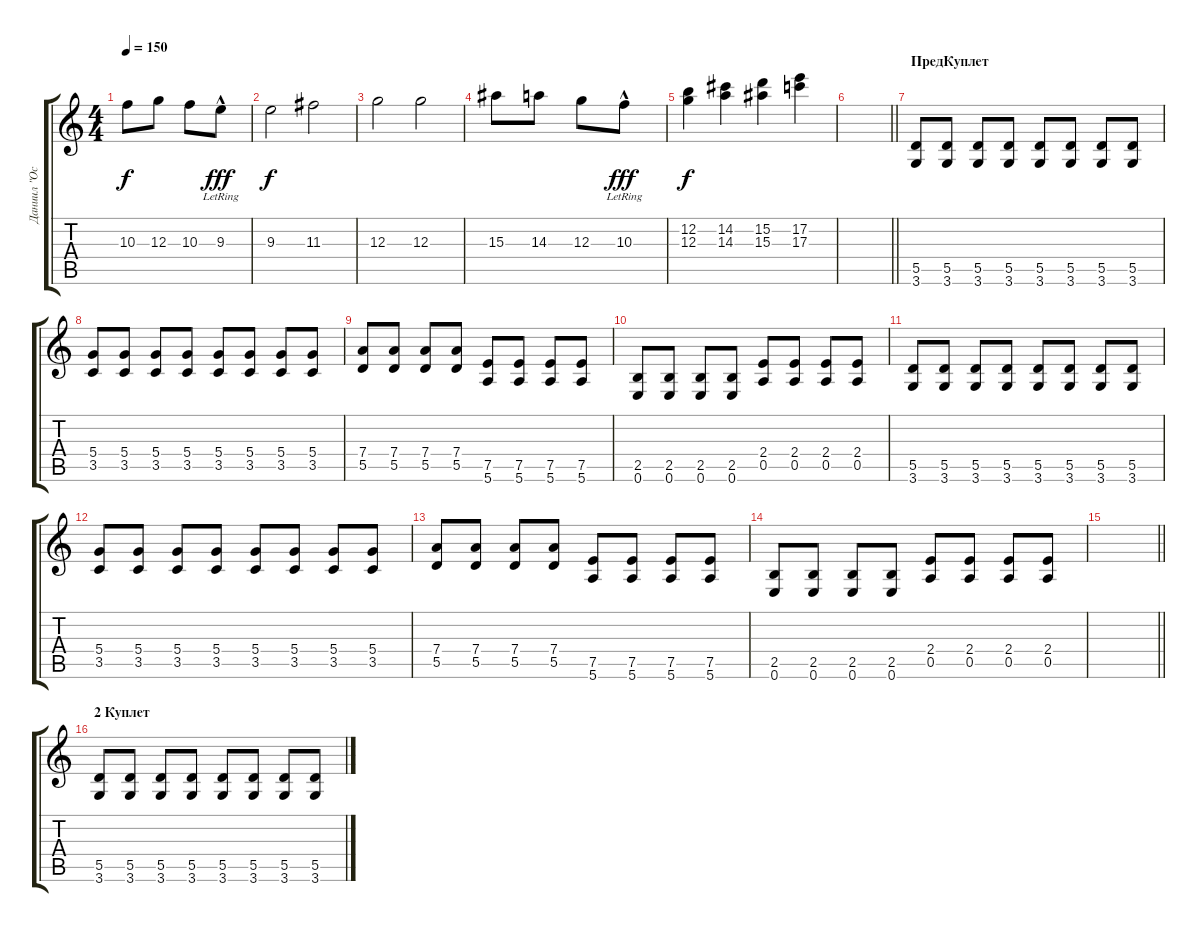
\track ("Даниил \"Остин\" Шамаев" "Даниил \"Ос") {instrument overdrivenguitar}
\staff {score tabs}
\tuning (E4 B3 G3 D3 A2 E2) {hide}
\ts (4 4)
\tempo 150
\clef g2
\ks c
10.3.8{dy f} 12.3.8 10.3.8 9.3{hac lr}.8{dy fff} |
9.3.2{dy f} 11.3.2 |
12.3.2 12.3.2 |
15.3.8 14.3.8 12.3.8 10.3{hac lr}.8{dy fff} |
(12.2 12.3).4{dy f} (14.2 14.3).4 (15.2 15.3).4 (17.2 17.3).4 |
\barLineRight lightlight
|
\section ("" "ПредКуплет")
(5.5 3.6).8 (5.5 3.6).8 (5.5 3.6).8 (5.5 3.6).8 (5.5 3.6).8 (5.5 3.6).8 (5.5 3.6).8 (5.5 3.6).8 |
(5.4 3.5).8 (5.4 3.5).8 (5.4 3.5).8 (5.4 3.5).8 (5.4 3.5).8 (5.4 3.5).8 (5.4 3.5).8 (5.4 3.5).8 |
(7.4 5.5).8 (7.4 5.5).8 (7.4 5.5).8 (7.4 5.5).8 (7.5 5.6).8 (7.5 5.6).8 (7.5 5.6).8 (7.5 5.6).8 |
(2.5 0.6).8 (2.5 0.6).8 (2.5 0.6).8 (2.5 0.6).8 (2.4 0.5).8 (2.4 0.5).8 (2.4 0.5).8 (2.4 0.5).8 |
(5.5 3.6).8 (5.5 3.6).8 (5.5 3.6).8 (5.5 3.6).8 (5.5 3.6).8 (5.5 3.6).8 (5.5 3.6).8 (5.5 3.6).8 |
(5.4 3.5).8 (5.4 3.5).8 (5.4 3.5).8 (5.4 3.5).8 (5.4 3.5).8 (5.4 3.5).8 (5.4 3.5).8 (5.4 3.5).8 |
(7.4 5.5).8 (7.4 5.5).8 (7.4 5.5).8 (7.4 5.5).8 (7.5 5.6).8 (7.5 5.6).8 (7.5 5.6).8 (7.5 5.6).8 |
(2.5 0.6).8 (2.5 0.6).8 (2.5 0.6).8 (2.5 0.6).8 (2.4 0.5).8 (2.4 0.5).8 (2.4 0.5).8 (2.4 0.5).8 |
\barLineRight lightlight
|
\section ("" "2 Куплет")
(5.5 3.6).8 (5.5 3.6).8 (5.5 3.6).8 (5.5 3.6).8 (5.5 3.6).8 (5.5 3.6).8 (5.5 3.6).8 (5.5 3.6).8
